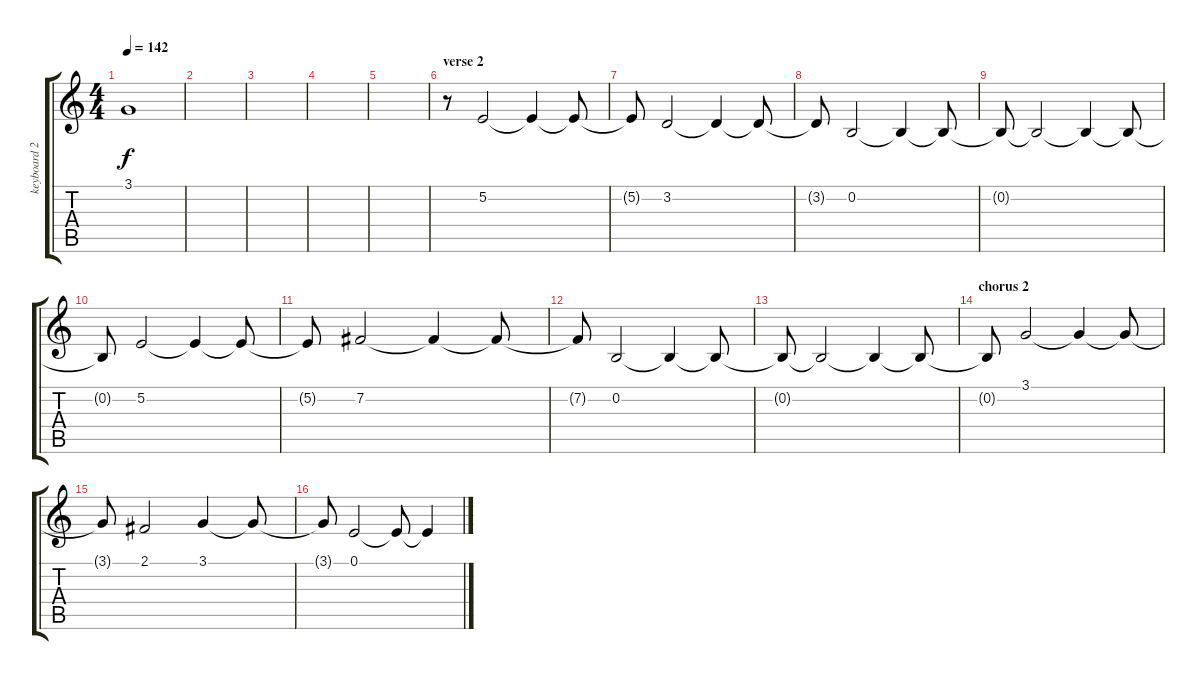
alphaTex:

\track ("keyboard 2" "keyboard 2") {instrument synthstrings2}
\staff {score tabs}
\tuning (E4 B3 G3 D3 A2 E2) {hide}
\ts (4 4)
\tempo 142
\clef g2
\ks c
3.1{t}.1{dy f} |
|
|
|
|
\section ("" "verse 2")
r.8{volume 10} 5.2.2 5.2{t}.4 5.2{t}.8 |
5.2{t}.8 3.2.2 3.2{t}.4 3.2{t}.8 |
3.2{t}.8 0.2.2 0.2{t}.4 0.2{t}.8 |
0.2{t}.8 0.2{t}.2 0.2{t}.4 0.2{t}.8 |
0.2{t}.8 5.2.2 5.2{t}.4 5.2{t}.8 |
5.2{t}.8 7.2.2 7.2{t}.4 7.2{t}.8 |
7.2{t}.8 0.2.2 0.2{t}.4 0.2{t}.8 |
0.2{t}.8 0.2{t}.2 0.2{t}.4 0.2{t}.8 |
\section ("" "chorus 2")
0.2{t}.8 3.1.2{volume 15} 3.1{t}.4 3.1{t}.8 |
3.1{t}.8 2.1.2 3.1.4 3.1{t}.8 |
3.1{t}.8 0.1.2 0.1{t}.8 0.1{t}.4
